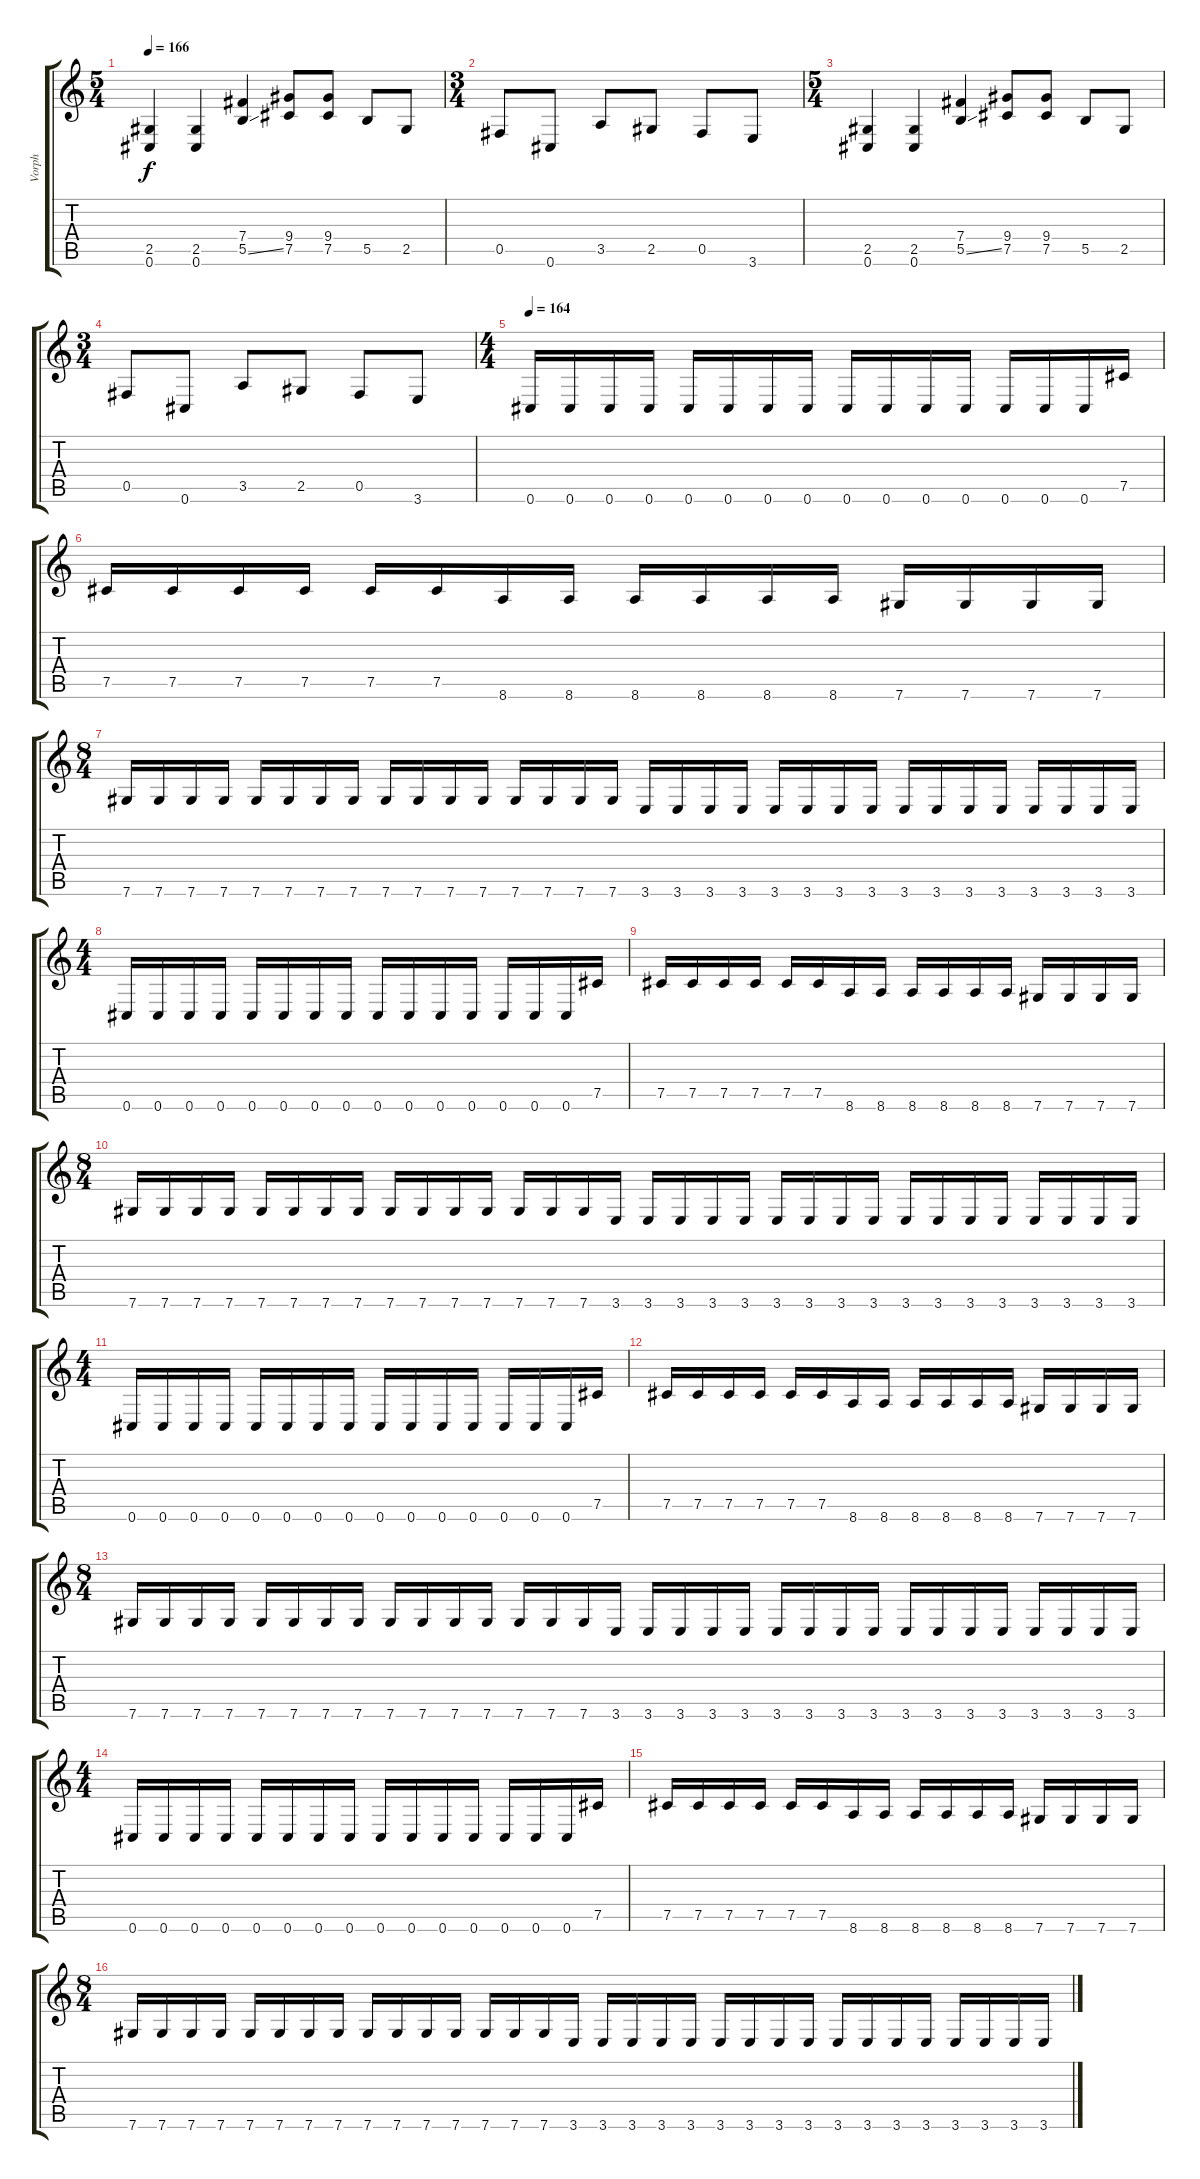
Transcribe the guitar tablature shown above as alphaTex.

\track ("Vorph" "Vorph") {instrument distortionguitar}
\staff {score tabs}
\tuning (Db4 Ab3 E3 B2 Gb2 Db2) {hide}
\ts (5 4)
\tempo 166
\clef g2
\ks c
(2.5 0.6).4{dy f} (2.5 0.6).4 (7.4 5.5{ss}).4 (9.4 7.5).8 (9.4 7.5).8 5.5.8 2.5.8 |
\ts (3 4)
0.5.8 0.6.8 3.5.8 2.5.8 0.5.8 3.6.8 |
\ts (5 4)
(2.5 0.6).4 (2.5 0.6).4 (7.4 5.5{ss}).4 (9.4 7.5).8 (9.4 7.5).8 5.5.8 2.5.8 |
\ts (3 4)
0.5.8 0.6.8 3.5.8 2.5.8 0.5.8 3.6.8 |
\ts (4 4)
\tempo 164
0.6.16 0.6.16 0.6.16 0.6.16 0.6.16 0.6.16 0.6.16 0.6.16 0.6.16 0.6.16 0.6.16 0.6.16 0.6.16 0.6.16 0.6.16 7.5.16 |
7.5.16 7.5.16 7.5.16 7.5.16 7.5.16 7.5.16 8.6.16 8.6.16 8.6.16 8.6.16 8.6.16 8.6.16 7.6.16 7.6.16 7.6.16 7.6.16 |
\ts (8 4)
7.6.16 7.6.16 7.6.16 7.6.16 7.6.16 7.6.16 7.6.16 7.6.16 7.6.16 7.6.16 7.6.16 7.6.16 7.6.16 7.6.16 7.6.16 7.6.16 3.6.16 3.6.16 3.6.16 3.6.16 3.6.16 3.6.16 3.6.16 3.6.16 3.6.16 3.6.16 3.6.16 3.6.16 3.6.16 3.6.16 3.6.16 3.6.16 |
\ts (4 4)
0.6.16 0.6.16 0.6.16 0.6.16 0.6.16 0.6.16 0.6.16 0.6.16 0.6.16 0.6.16 0.6.16 0.6.16 0.6.16 0.6.16 0.6.16 7.5.16 |
7.5.16 7.5.16 7.5.16 7.5.16 7.5.16 7.5.16 8.6.16 8.6.16 8.6.16 8.6.16 8.6.16 8.6.16 7.6.16 7.6.16 7.6.16 7.6.16 |
\ts (8 4)
7.6.16 7.6.16 7.6.16 7.6.16 7.6.16 7.6.16 7.6.16 7.6.16 7.6.16 7.6.16 7.6.16 7.6.16 7.6.16 7.6.16 7.6.16 3.6.16 3.6.16 3.6.16 3.6.16 3.6.16 3.6.16 3.6.16 3.6.16 3.6.16 3.6.16 3.6.16 3.6.16 3.6.16 3.6.16 3.6.16 3.6.16 3.6.16 |
\ts (4 4)
0.6.16 0.6.16 0.6.16 0.6.16 0.6.16 0.6.16 0.6.16 0.6.16 0.6.16 0.6.16 0.6.16 0.6.16 0.6.16 0.6.16 0.6.16 7.5.16 |
7.5.16 7.5.16 7.5.16 7.5.16 7.5.16 7.5.16 8.6.16 8.6.16 8.6.16 8.6.16 8.6.16 8.6.16 7.6.16 7.6.16 7.6.16 7.6.16 |
\ts (8 4)
7.6.16 7.6.16 7.6.16 7.6.16 7.6.16 7.6.16 7.6.16 7.6.16 7.6.16 7.6.16 7.6.16 7.6.16 7.6.16 7.6.16 7.6.16 3.6.16 3.6.16 3.6.16 3.6.16 3.6.16 3.6.16 3.6.16 3.6.16 3.6.16 3.6.16 3.6.16 3.6.16 3.6.16 3.6.16 3.6.16 3.6.16 3.6.16 |
\ts (4 4)
0.6.16 0.6.16 0.6.16 0.6.16 0.6.16 0.6.16 0.6.16 0.6.16 0.6.16 0.6.16 0.6.16 0.6.16 0.6.16 0.6.16 0.6.16 7.5.16 |
7.5.16 7.5.16 7.5.16 7.5.16 7.5.16 7.5.16 8.6.16 8.6.16 8.6.16 8.6.16 8.6.16 8.6.16 7.6.16 7.6.16 7.6.16 7.6.16 |
\ts (8 4)
7.6.16 7.6.16 7.6.16 7.6.16 7.6.16 7.6.16 7.6.16 7.6.16 7.6.16 7.6.16 7.6.16 7.6.16 7.6.16 7.6.16 7.6.16 3.6.16 3.6.16 3.6.16 3.6.16 3.6.16 3.6.16 3.6.16 3.6.16 3.6.16 3.6.16 3.6.16 3.6.16 3.6.16 3.6.16 3.6.16 3.6.16 3.6.16
